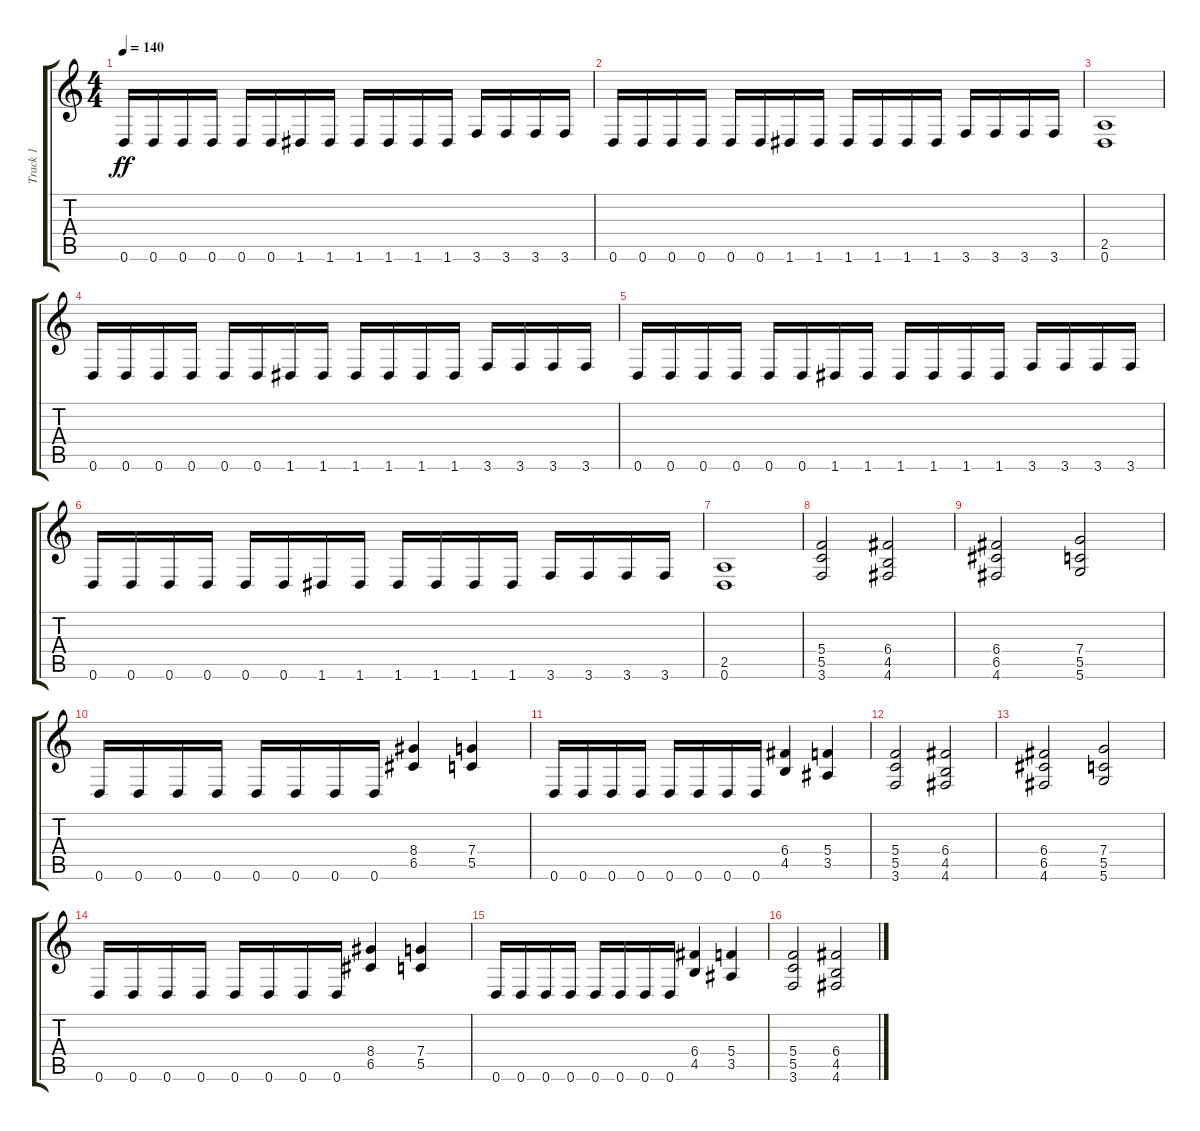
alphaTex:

\track ("Track 1" "Track 1") {instrument distortionguitar}
\staff {score tabs}
\tuning (D4 A3 F3 C3 G2 D2) {hide}
\ts (4 4)
\tempo 140
\clef g2
\ks c
0.6.16{dy ff} 0.6.16 0.6.16 0.6.16 0.6.16 0.6.16 1.6.16 1.6.16 1.6.16 1.6.16 1.6.16 1.6.16 3.6.16 3.6.16 3.6.16 3.6.16 |
0.6.16 0.6.16 0.6.16 0.6.16 0.6.16 0.6.16 1.6.16 1.6.16 1.6.16 1.6.16 1.6.16 1.6.16 3.6.16 3.6.16 3.6.16 3.6.16 |
(2.5 0.6).1 |
0.6.16 0.6.16 0.6.16 0.6.16 0.6.16 0.6.16 1.6.16 1.6.16 1.6.16 1.6.16 1.6.16 1.6.16 3.6.16 3.6.16 3.6.16 3.6.16 |
0.6.16 0.6.16 0.6.16 0.6.16 0.6.16 0.6.16 1.6.16 1.6.16 1.6.16 1.6.16 1.6.16 1.6.16 3.6.16 3.6.16 3.6.16 3.6.16 |
0.6.16 0.6.16 0.6.16 0.6.16 0.6.16 0.6.16 1.6.16 1.6.16 1.6.16 1.6.16 1.6.16 1.6.16 3.6.16 3.6.16 3.6.16 3.6.16 |
(2.5 0.6).1 |
(5.4 5.5 3.6).2 (6.4 4.5 4.6).2 |
(6.4 6.5 4.6).2 (7.4 5.5 5.6).2 |
0.6.16 0.6.16 0.6.16 0.6.16 0.6.16 0.6.16 0.6.16 0.6.16 (8.4 6.5).4 (7.4 5.5).4 |
0.6.16 0.6.16 0.6.16 0.6.16 0.6.16 0.6.16 0.6.16 0.6.16 (6.4 4.5).4 (5.4 3.5).4 |
(5.4 5.5 3.6).2 (6.4 4.5 4.6).2 |
(6.4 6.5 4.6).2 (7.4 5.5 5.6).2 |
0.6.16 0.6.16 0.6.16 0.6.16 0.6.16 0.6.16 0.6.16 0.6.16 (8.4 6.5).4 (7.4 5.5).4 |
0.6.16 0.6.16 0.6.16 0.6.16 0.6.16 0.6.16 0.6.16 0.6.16 (6.4 4.5).4 (5.4 3.5).4 |
(5.4 5.5 3.6).2 (6.4 4.5 4.6).2
